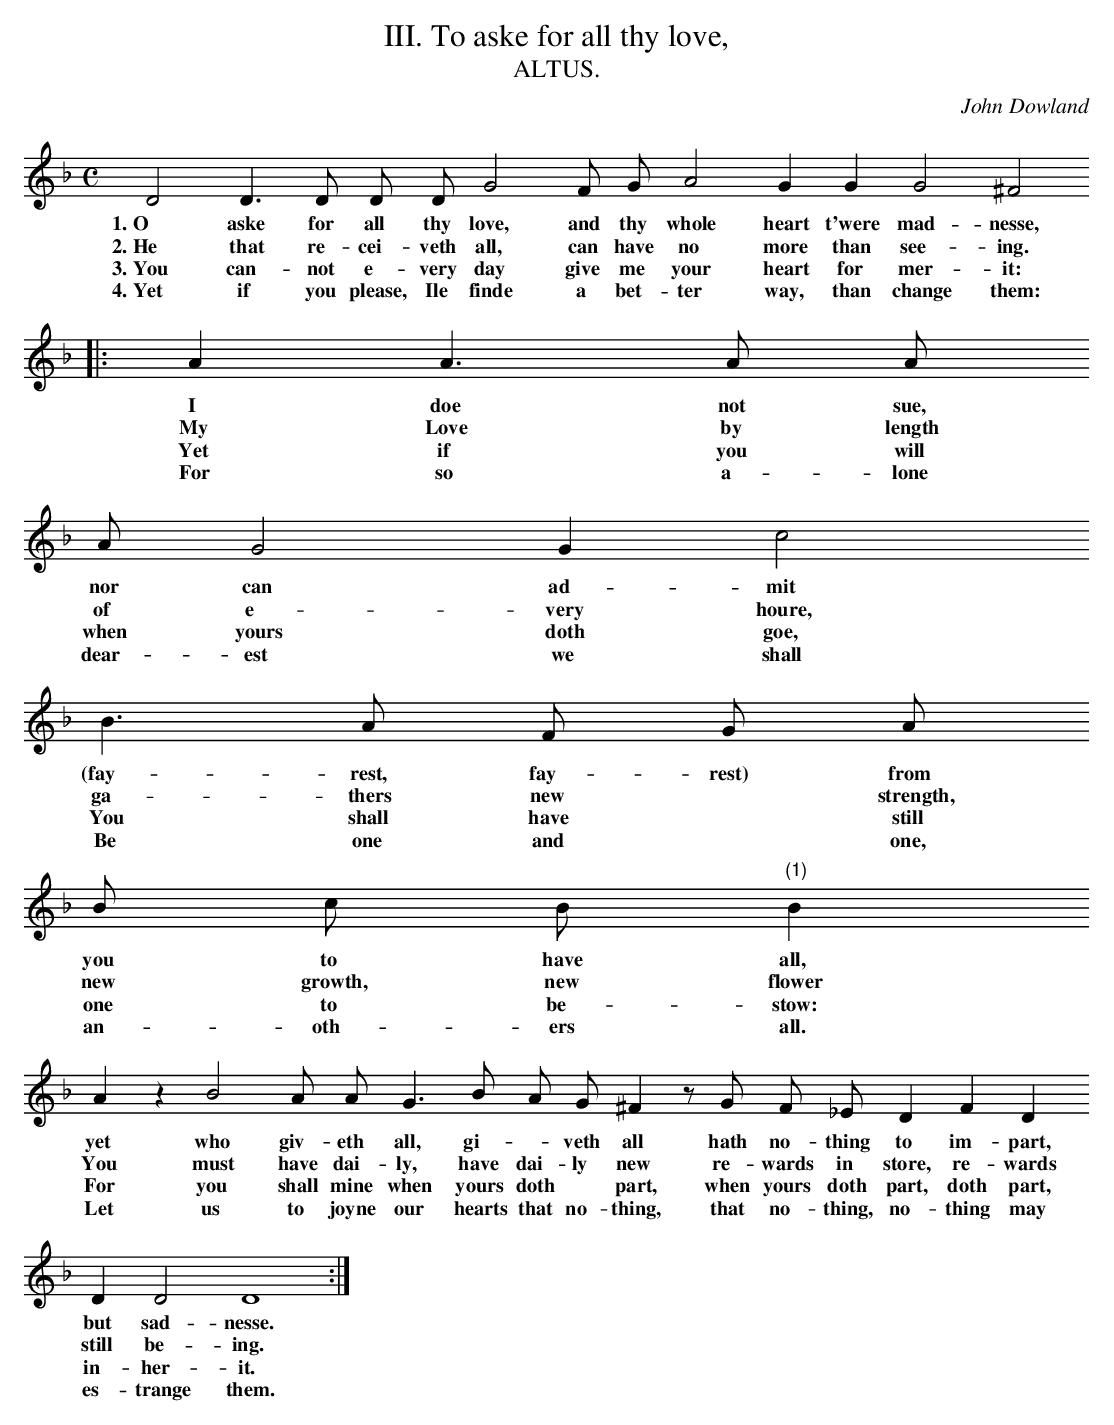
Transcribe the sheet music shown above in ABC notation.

X:1
T:III. To aske for all thy love,
T:ALTUS.
C: John Dowland
L:1/4
M:C
K:G dor
D2 D > D D/ D/ G2 F/ G/ A2 G G G2 ^F2
w: 1.~O aske for all thy love, and thy whole heart t'were mad- nesse,
w: 2.~He that re- cei- veth all, can have no more than see- ing.
w: 3.~You can- not e- very day give me your heart for mer- it:
w: 4.~Yet if you please, Ile finde a bet- ter way, than change them:
|:A A > A A/
w: I doe not sue,
w: My Love by length
w: Yet if you will
w: For so a- lone
A/ G2 G c2
w: nor can ad- mit
w: of e- very houre,
w: when yours doth goe,
w: dear- est we shall
B > A F/ G/ A/
w: (fay- rest, fay- rest) from
w: ga- thers new * strength,
w: You shall have * still
w: Be one and * one,
B/ c/ B/ "(1)"B
w: you to have all,
w: new growth, new flower
w: one to be- stow:
w: an- oth- ers all.
A z B2 A/ A/ G > B A/ G/ ^F z/ G/ F/ _E/ D F D
w: yet who giv- eth all, gi- * veth all hath no- thing to im- part,
w: You must have dai- ly, have dai- ly new re- wards in store, re- wards
w: For you shall mine when yours doth * part, when yours doth part, doth part,
w: Let us to joyne our hearts that no- thing, that no- thing, no- thing may
D D2 D4 :|
w: but sad- nesse.
w: still be- ing.
w: in- her- it.
w: es- trange them.
